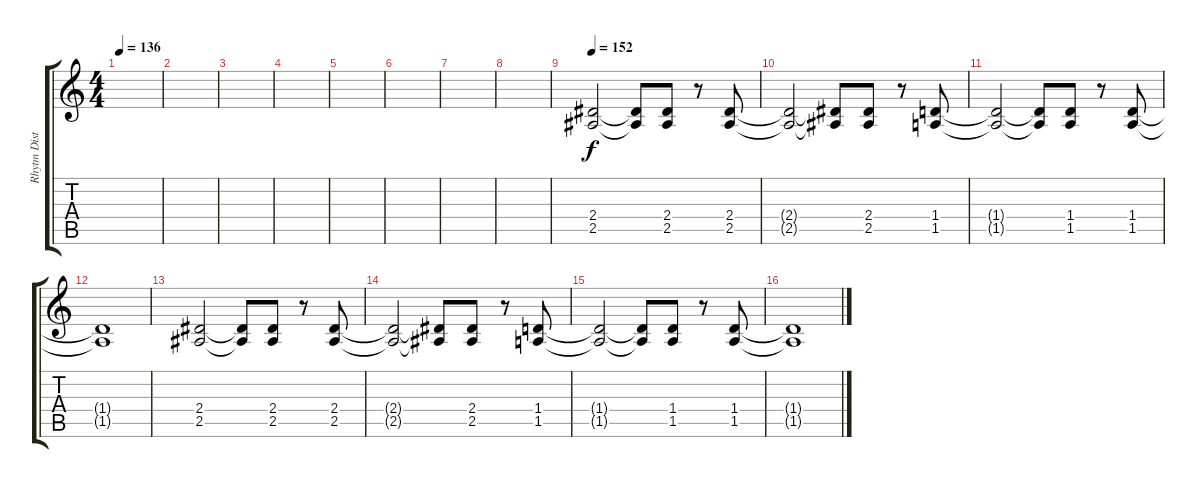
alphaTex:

\track ("Rhytm Distortion" "Rhytm Dist") {instrument distortionguitar}
\staff {score tabs}
\tuning (Eb4 Bb3 Gb3 Db3 Ab2 Eb2) {hide}
\ts (4 4)
\tempo 136
\clef g2
\ks c
|
|
|
|
|
|
|
|
\tempo 140
\tempo 152
(2.4 2.5).2 (2.4{t} 2.5{t}).8 (2.4 2.5).8 r.8 (2.4 2.5).8 |
(2.4{t} 2.5{t}).2 (2.4{t} 2.5{t}).8 (2.4 2.5).8 r.8 (1.4 1.5).8 |
(1.4{t} 1.5{t}).2 (1.4{t} 1.5{t}).8 (1.4 1.5).8 r.8 (1.4 1.5).8 |
(1.4{t} 1.5{t}).1 |
(2.4 2.5).2 (2.4{t} 2.5{t}).8 (2.4 2.5).8 r.8 (2.4 2.5).8 |
(2.4{t} 2.5{t}).2 (2.4{t} 2.5{t}).8 (2.4 2.5).8 r.8 (1.4 1.5).8 |
(1.4{t} 1.5{t}).2 (1.4{t} 1.5{t}).8 (1.4 1.5).8 r.8 (1.4 1.5).8 |
(1.4{t} 1.5{t}).1
